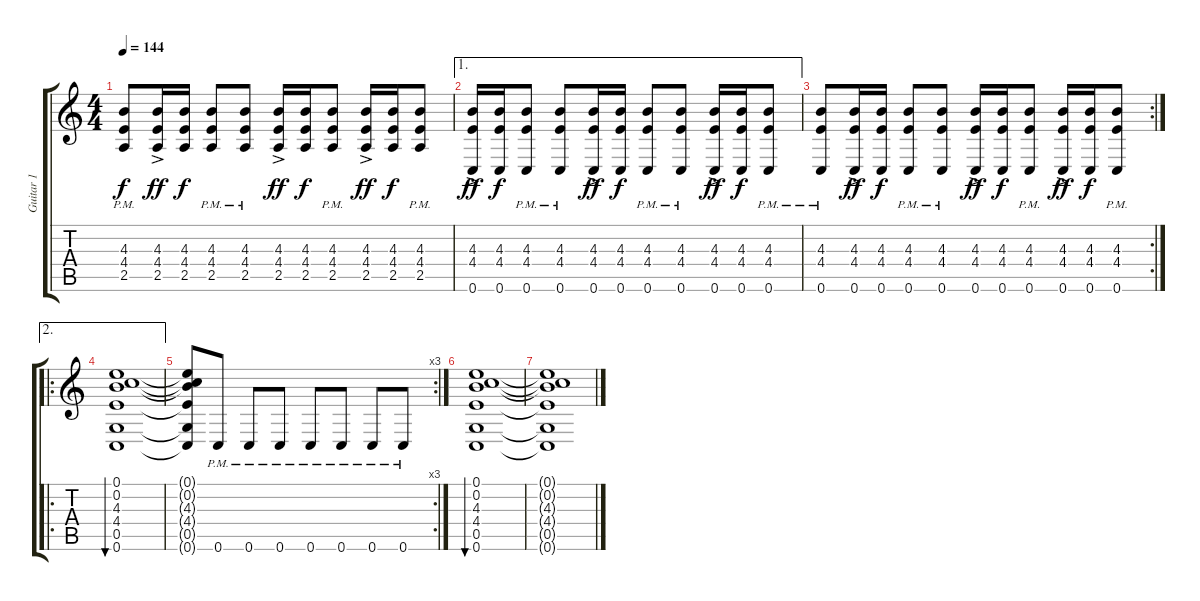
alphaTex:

\track ("Guitar 1" "Guitar 1") {instrument electricguitarmuted}
\staff {score tabs}
\tuning (E4 C4 G3 C3 G2 C2) {hide}
\ts (4 4)
\tempo 144
\clef g2
\ks c
(4.3{pm} 4.4{pm} 2.5{pm}).8{dy f} (4.3{ac} 4.4{ac} 2.5{ac}).16{dy ff} (4.3 4.4 2.5).16{dy f} (4.3{pm} 4.4{pm} 2.5{pm}).8 (4.3{pm} 4.4{pm} 2.5{pm}).8 (4.3{ac} 4.4{ac} 2.5{ac}).16{dy ff} (4.3 4.4 2.5).16{dy f} (4.3{pm} 4.4{pm} 2.5{pm}).8 (4.3{ac} 4.4{ac} 2.5{ac}).16{dy ff} (4.3 4.4 2.5).16{dy f} (4.3{pm} 4.4{pm} 2.5{pm}).8 |
\ae 1
(4.3{ac} 4.4{ac} 0.6{ac}).16{dy ff} (4.3 4.4 0.6).16{dy f} (4.3{pm} 4.4{pm} 0.6{pm}).8 (4.3{pm} 4.4{pm} 0.6{pm}).8 (4.3{ac} 4.4{ac} 0.6{ac}).16{dy ff} (4.3 4.4 0.6).16{dy f} (4.3{pm} 4.4{pm} 0.6{pm}).8 (4.3{pm} 4.4{pm} 0.6{pm}).8 (4.3{ac} 4.4{ac} 0.6{ac}).16{dy ff} (4.3 4.4 0.6).16{dy f} (4.3{pm} 4.4{pm} 0.6{pm}).8 |
\rc 2
(4.3{pm} 4.4{pm} 0.6{pm}).8 (4.3{ac} 4.4{ac} 0.6{ac}).16{dy ff} (4.3 4.4 0.6).16{dy f} (4.3{pm} 4.4{pm} 0.6{pm}).8 (4.3{pm} 4.4{pm} 0.6{pm}).8 (4.3{ac} 4.4{ac} 0.6{ac}).16{dy ff} (4.3 4.4 0.6).16{dy f} (4.3{pm} 4.4{pm} 0.6{pm}).8 (4.3{ac} 4.4{ac} 0.6{ac}).16{dy ff} (4.3 4.4 0.6).16{dy f} (4.3{pm} 4.4{pm} 0.6{pm}).8 |
\ae 2
\ro
(0.1 0.2 4.3 4.4 0.5 0.6).1{bu 120} |
\rc 3
(0.1{t} 0.2{t} 4.3{t} 4.4{t} 0.5{t} 0.6{t}).8 0.6{pm}.8 0.6{pm}.8 0.6{pm}.8 0.6{pm}.8 0.6{pm}.8 0.6{pm}.8 0.6{pm}.8 |
(0.1 0.2 4.3 4.4 0.5 0.6).1{bu 120} |
(0.1{t} 0.2{t} 4.3{t} 4.4{t} 0.5{t} 0.6{t}).1
